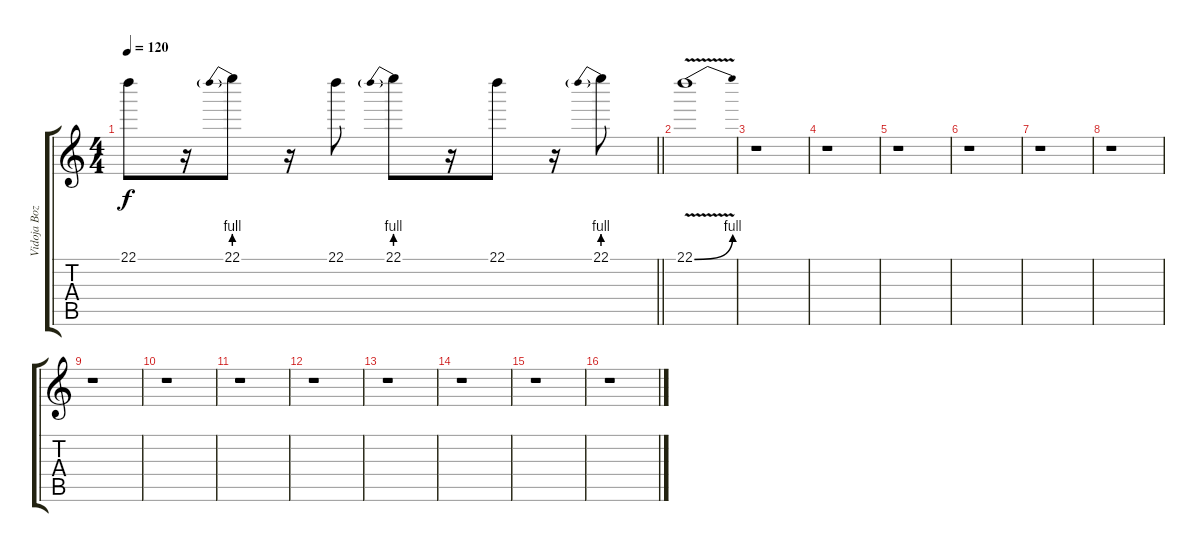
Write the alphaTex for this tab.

\track ("Vidoja Bozinovic-Dzindzer-solo gitara" "Vidoja Boz") {instrument distortionguitar}
\staff {score tabs}
\tuning (E4 B3 G3 D3 A2 E2) {hide}
\ts (4 4)
\tempo 120
\clef g2
\barLineRight lightlight
\ks c
22.1.8{dy f} r.16 22.1{be (prebend 0 4 60 4)}.8 r.16 22.1.8 22.1{be (prebend 0 4 60 4)}.8 r.16 22.1.8 r.16 22.1{be (prebend 0 4 60 4)}.8 |
22.1{be (bend 0 0 60 4) v}.1 |
r.1 |
r.1 |
r.1 |
r.1 |
r.1 |
r.1 |
r.1 |
r.1 |
r.1 |
r.1 |
r.1 |
r.1 |
r.1 |
r.1
